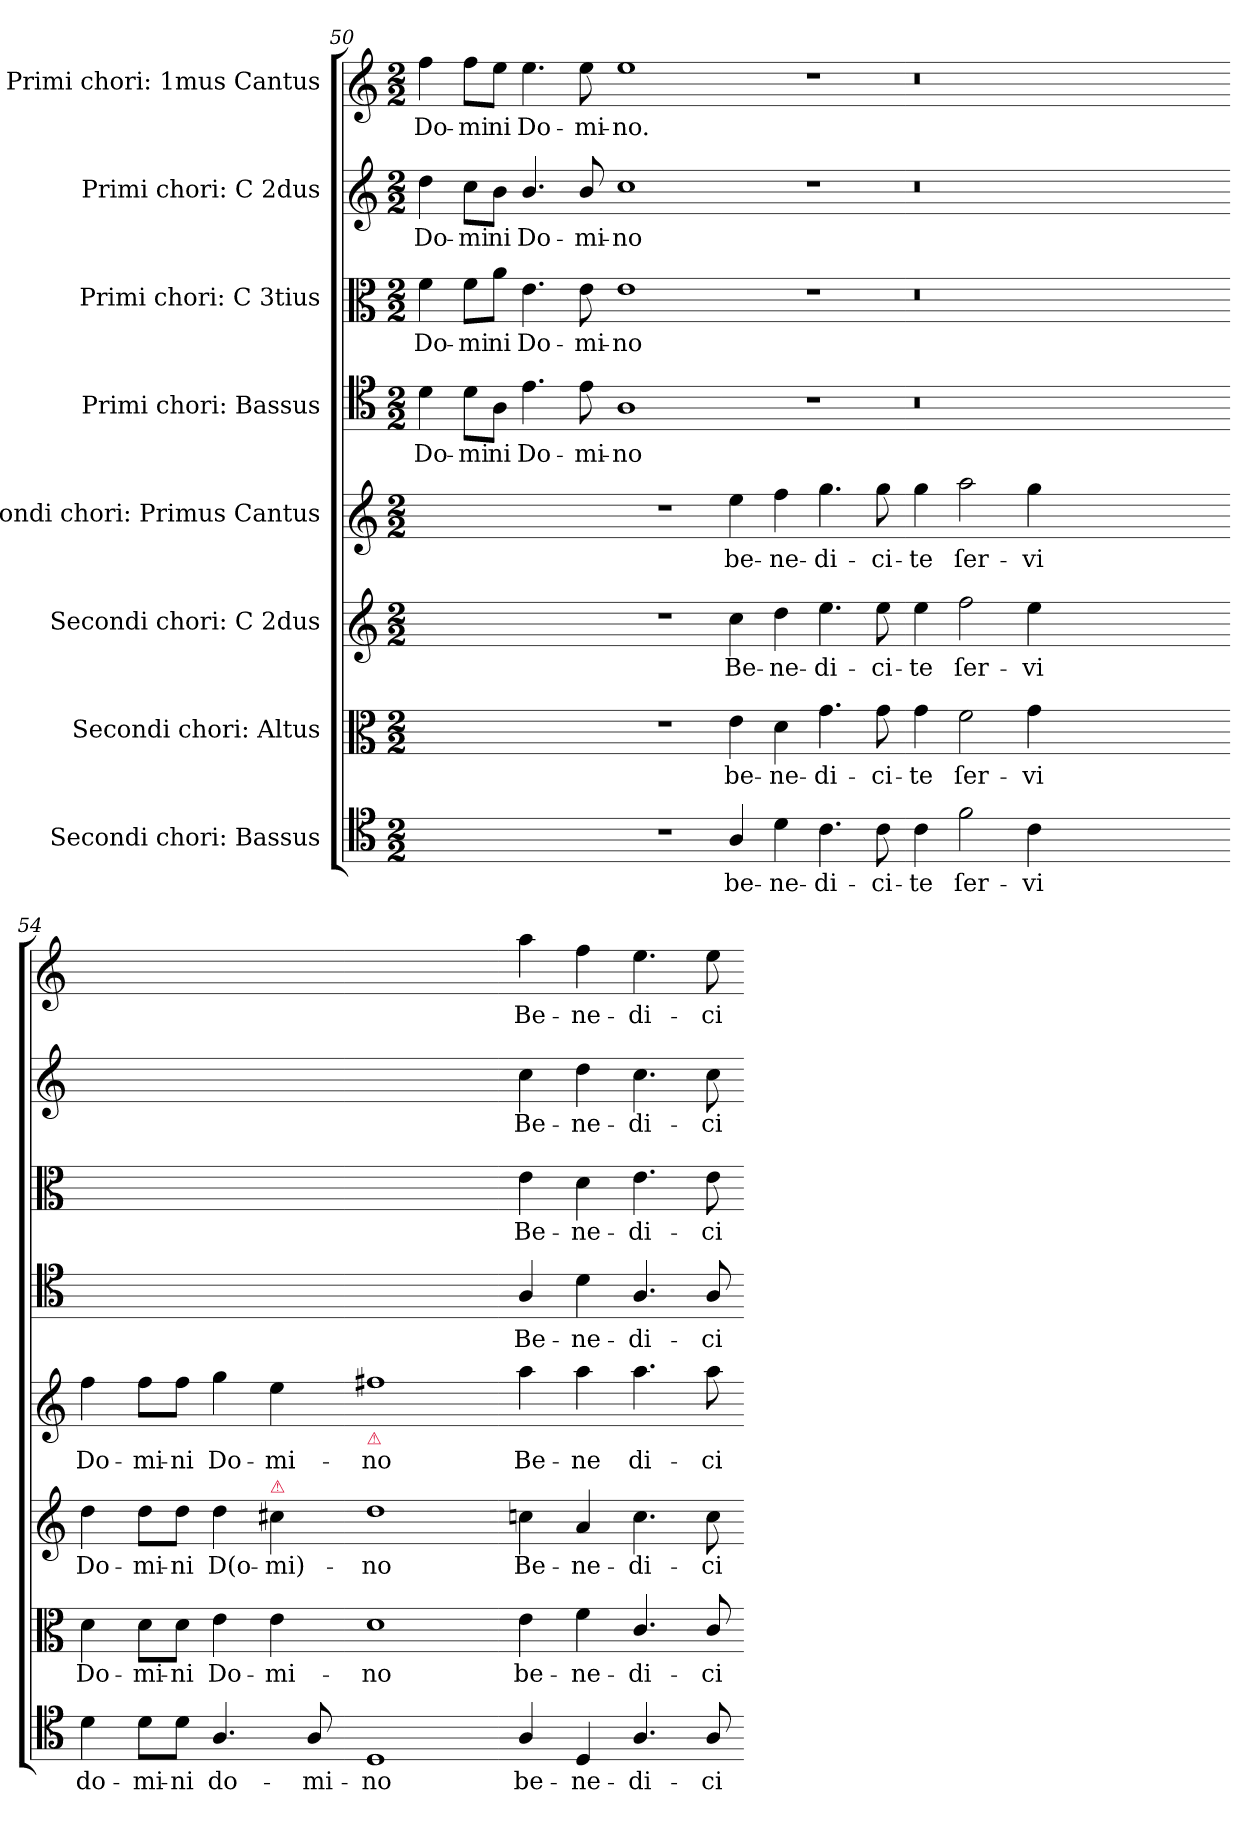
**kern	**text	**kern	**text	**kern	**text	**kern	**text	**kern	**text	**kern	**text	**kern	**text	**kern	**text
*part8	*part8	*part7	*part7	*part6	*part6	*part5	*part5	*part4	*part4	*part3	*part3	*part2	*part2	*part1	*part1
*staff8	*staff8	*staff7	*staff7	*staff6	*staff6	*staff5	*staff5	*staff4	*staff4	*staff3	*staff3	*staff2	*staff2	*staff1	*staff1
*I"Secondi chori: Bassus	*	*I"Secondi chori: Altus	*	*I"Secondi chori: C 2dus	*	*I"Secondi chori: Primus Cantus	*	*I"Primi chori: Bassus	*	*I"Primi chori: C 3tius	*	*I"Primi chori: C 2dus	*	*I"Primi chori: 1mus Cantus	*
*clefC4	*	*clefC3	*	*clefG2	*	*clefG2	*	*clefC4	*	*clefC3	*	*clefG2	*	*clefG2	*
*k[]	*	*k[]	*	*k[]	*	*k[]	*	*k[]	*	*k[]	*	*k[]	*	*k[]	*
*M2/2	*	*M2/2	*	*M2/2	*	*M2/2	*	*M2/2	*	*M2/2	*	*M2/2	*	*M2/2	*
=50	=50	=50	=50	=50	=50	=50	=50	=50	=50	=50	=50	=50	=50	=50	=50
1ryy	.	1ryy	.	1ryy	.	1ryy	.	4d\	Do-	4f\	Do-	4dd\	Do-	4ff\	Do-
.	.	.	.	.	.	.	.	8d\L	-mi-	8f\L	-mi-	8cc\L	-mi-	8ff\L	-mi-
.	.	.	.	.	.	.	.	8A\J	-ni	8a\J	-ni	8b\J	-ni	8ee\J	-ni
.	.	.	.	.	.	.	.	4.e\	Do-	4.e\	Do-	4.b/	Do-	4.ee\	Do-
.	.	.	.	.	.	.	.	8e\	-mi-	8e\	-mi-	8b/	-mi-	8ee\	-mi-
=51-	=51-	=51-	=51-	=51-	=51-	=51-	=51-	=51-	=51-	=51-	=51-	=51-	=51-	=51-	=51-
1r	.	1r	.	1r	.	1r	.	1A	-no	1e	-no	1cc	-no	1ee	-no.
=52-	=52-	=52-	=52-	=52-	=52-	=52-	=52-	=52-	=52-	=52-	=52-	=52-	=52-	=52-	=52-
4A/	be-	4e\	be-	4cc\	Be-	4ee\	be-	1r	.	1r	.	1r	.	1r	.
4d\	-ne-	4d\	-ne-	4dd\	-ne-	4ff\	-ne-	.	.	.	.	.	.	.	.
4.c\	-di-	4.g\	-di-	4.ee\	-di-	4.gg\	-di-	.	.	.	.	.	.	.	.
8c\	-ci-	8g\	-ci-	8ee\	-ci-	8gg\	-ci-	.	.	.	.	.	.	.	.
=53-	=53-	=53-	=53-	=53-	=53-	=53-	=53-	=53-	=53-	=53-	=53-	=53-	=53-	=53-	=53-
4c\	-te	4g\	-te	4ee\	-te	4gg\	-te	0.r	.	0.r	.	0.r	.	0.r	.
2f\	ſer-	2f\	ſer-	2ff\	ſer-	2aa\	ſer-	.	.	.	.	.	.	.	.
4c\	-vi	4g\	-vi	4ee\	-vi	4gg\	-vi	.	.	.	.	.	.	.	.
0ryy	.	0ryy	.	0ryy	.	0ryy	.	.	.	.	.	.	.	.	.
=54-	=54-	=54-	=54-	=54-	=54-	=54-	=54-	=54-	=54-	=54-	=54-	=54-	=54-	=54-	=54-
4d\	do-	4d\	Do-	4dd\	Do-	4ff\	Do-	1ryy	.	1ryy	.	1ryy	.	1ryy	.
8d\L	-mi-	8d\L	-mi-	8dd\L	-mi-	8ff\L	-mi-	.	.	.	.	.	.	.	.
8d\J	-ni	8d\J	-ni	8dd\J	-ni	8ff\J	-ni	.	.	.	.	.	.	.	.
4.A/	do-	4e\	Do-	4dd\	D(o-	4gg\	Do-	.	.	.	.	.	.	.	.
!	!	!	!	!LO:TX:a:color=crimson:t=⚠	!	!	!	!	!	!	!	!	!	!	!
.	.	4e\	-mi-	4cc#X\	-mi)-	4ee\	-mi-	.	.	.	.	.	.	.	.
8A/	-mi-	.	.	.	.	.	.	.	.	.	.	.	.	.	.
=55-	=55-	=55-	=55-	=55-	=55-	=55-	=55-	=55-	=55-	=55-	=55-	=55-	=55-	=55-	=55-
!	!	!	!	!	!	!LO:TX:b:color=crimson:t=⚠	!	!	!	!	!	!	!	!	!
1D	-no	1d	-no	1dd	-no	1ff#X	-no	1ryy	.	1ryy	.	1ryy	.	1ryy	.
=56-	=56-	=56-	=56-	=56-	=56-	=56-	=56-	=56-	=56-	=56-	=56-	=56-	=56-	=56-	=56-
4A/	be-	4e\	be-	4ccn\	Be-	4aa\	Be-	4A/	Be-	4e\	Be-	4cc\	Be-	4aa\	Be-
4D/	-ne-	4f\	-ne-	4a/	-ne-	4aa\	-ne	4d\	-ne-	4d\	-ne-	4dd\	-ne-	4ff\	-ne-
4.A/	-di-	4.c/	-di-	4.cc\	-di-	4.aa\	di-	4.A/	-di-	4.e\	-di-	4.cc\	-di-	4.ee\	-di-
8A/	-ci-	8c/	-ci-	8cc\	-ci-	8aa\	-ci-	8A/	-ci-	8e\	-ci-	8cc\	-ci-	8ee\	-ci-
=-	=-	=-	=-	=-	=-	=-	=-	=-	=-	=-	=-	=-	=-	=-	=-
*-	*-	*-	*-	*-	*-	*-	*-	*-	*-	*-	*-	*-	*-	*-	*-
